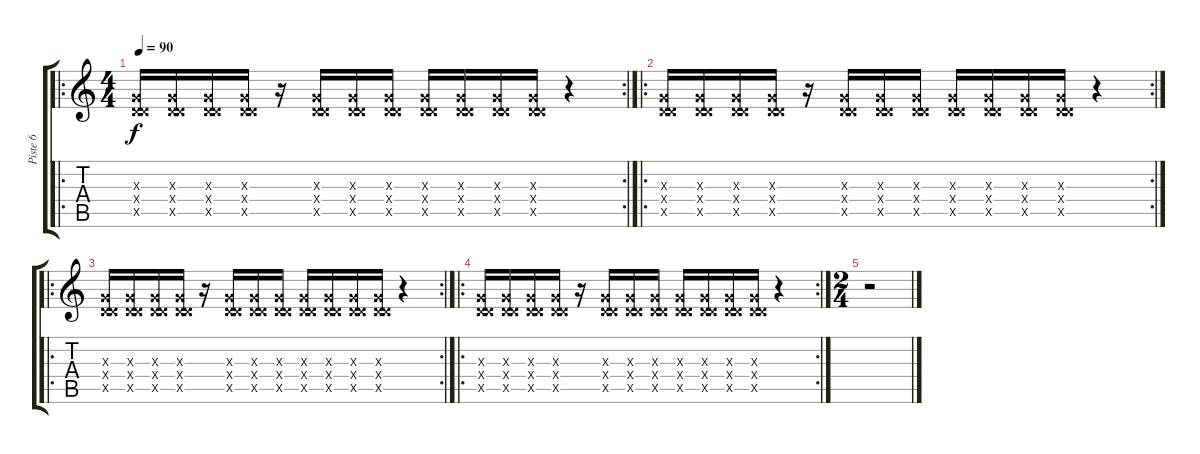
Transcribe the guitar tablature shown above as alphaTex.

\track ("Piste 6" "Piste 6") {instrument overdrivenguitar}
\staff {score tabs}
\tuning (E4 B3 G3 D3 A2 E2) {hide}
\ro
\rc 2
\ts (4 4)
\tempo 90
\clef g2
\ks c
(0.3{x} 0.4{x} 5.5{x}).16{dy f} (0.3{x} 0.4{x} 5.5{x}).16 (0.3{x} 0.4{x} 5.5{x}).16 (0.3{x} 0.4{x} 5.5{x}).16 r.16 (0.3{x} 0.4{x} 5.5{x}).16 (0.3{x} 0.4{x} 5.5{x}).16 (0.3{x} 0.4{x} 5.5{x}).16 (0.3{x} 0.4{x} 5.5{x}).16 (0.3{x} 0.4{x} 5.5{x}).16 (0.3{x} 0.4{x} 5.5{x}).16 (0.3{x} 0.4{x} 5.5{x}).16 r.4 |
\ro
\rc 2
(0.3{x} 0.4{x} 5.5{x}).16 (0.3{x} 0.4{x} 5.5{x}).16 (0.3{x} 0.4{x} 5.5{x}).16 (0.3{x} 0.4{x} 5.5{x}).16 r.16 (0.3{x} 0.4{x} 5.5{x}).16 (0.3{x} 0.4{x} 5.5{x}).16 (0.3{x} 0.4{x} 5.5{x}).16 (0.3{x} 0.4{x} 5.5{x}).16 (0.3{x} 0.4{x} 5.5{x}).16 (0.3{x} 0.4{x} 5.5{x}).16 (0.3{x} 0.4{x} 5.5{x}).16 r.4 |
\ro
\rc 2
(0.3{x} 0.4{x} 5.5{x}).16 (0.3{x} 0.4{x} 5.5{x}).16 (0.3{x} 0.4{x} 5.5{x}).16 (0.3{x} 0.4{x} 5.5{x}).16 r.16 (0.3{x} 0.4{x} 5.5{x}).16 (0.3{x} 0.4{x} 5.5{x}).16 (0.3{x} 0.4{x} 5.5{x}).16 (0.3{x} 0.4{x} 5.5{x}).16 (0.3{x} 0.4{x} 5.5{x}).16 (0.3{x} 0.4{x} 5.5{x}).16 (0.3{x} 0.4{x} 5.5{x}).16 r.4 |
\ro
\rc 2
(0.3{x} 0.4{x} 5.5{x}).16 (0.3{x} 0.4{x} 5.5{x}).16 (0.3{x} 0.4{x} 5.5{x}).16 (0.3{x} 0.4{x} 5.5{x}).16 r.16 (0.3{x} 0.4{x} 5.5{x}).16 (0.3{x} 0.4{x} 5.5{x}).16 (0.3{x} 0.4{x} 5.5{x}).16 (0.3{x} 0.4{x} 5.5{x}).16 (0.3{x} 0.4{x} 5.5{x}).16 (0.3{x} 0.4{x} 5.5{x}).16 (0.3{x} 0.4{x} 5.5{x}).16 r.4 |
\ts (2 4)
r.2
